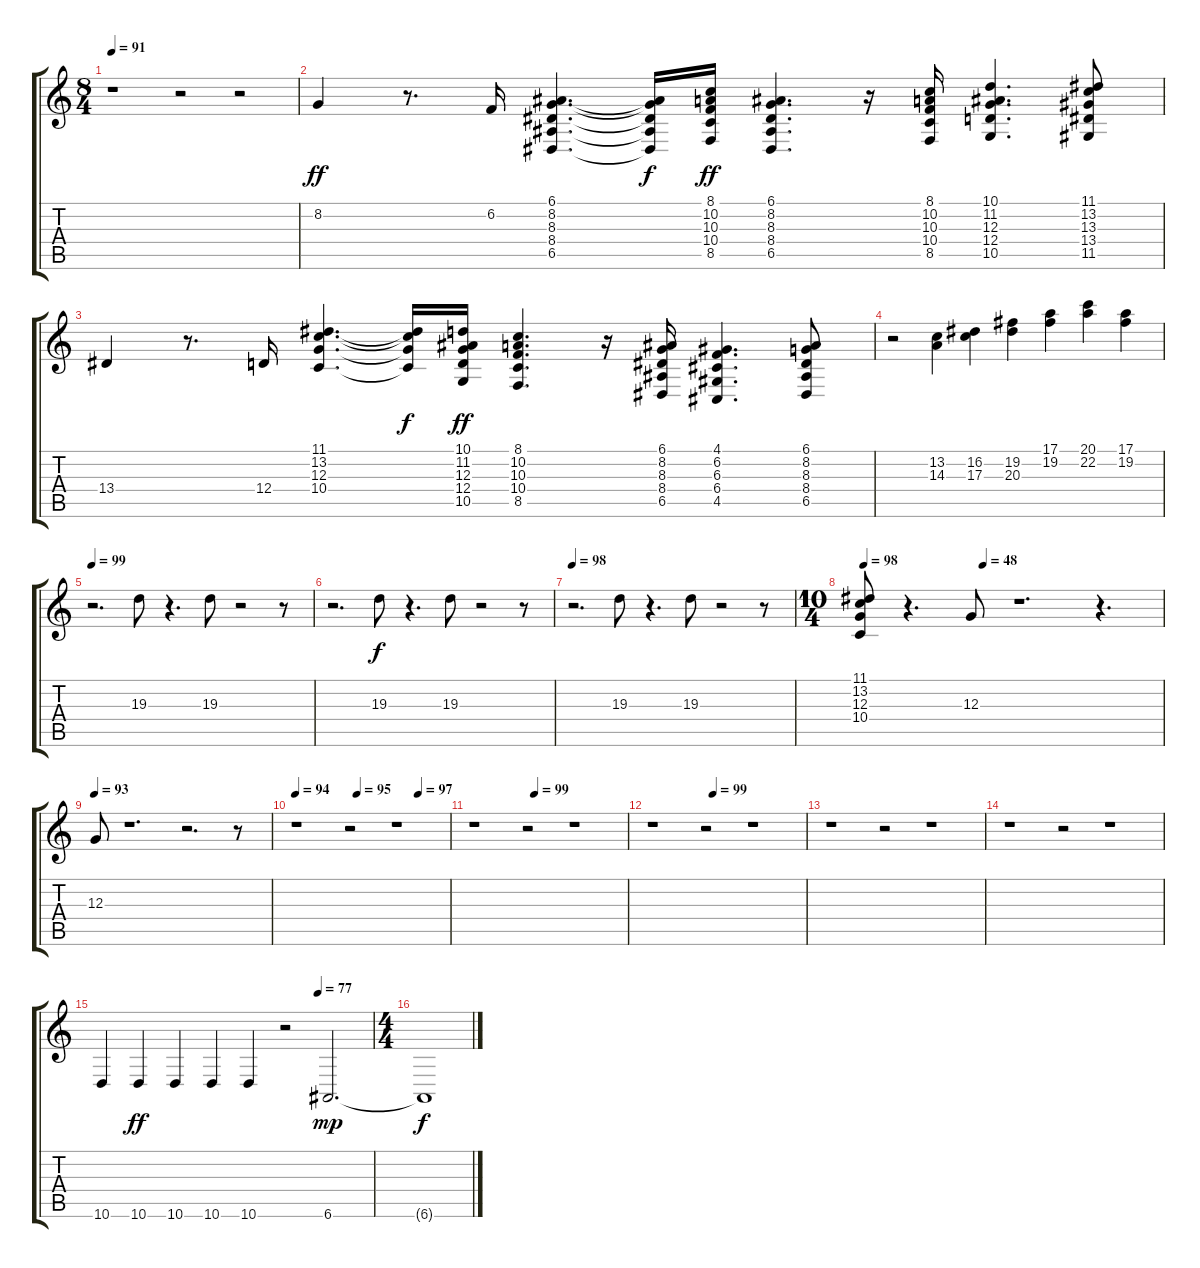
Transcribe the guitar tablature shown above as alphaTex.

\track "" {instrument stringensemble1}
\staff {score tabs}
\tuning (E4 B3 G3 D3 A2 E2) {hide}
\ts (8 4)
\tempo 91
\clef g2
\ks c
r.1{dy mp} r.2 r.2 |
8.2.4{dy ff} r.8{d} 6.2.16 (6.1 8.2 8.3 8.4 6.5).4{d} (6.1{t} 8.2{t} 8.3{t} 8.4{t} 6.5{t}).16{dy f} (8.1 10.2 10.3 10.4 8.5).16{dy ff} (6.1 8.2 8.3 8.4 6.5).4{d} r.16 (8.1 10.2 10.3 10.4 8.5).16 (10.1 11.2 12.3 12.4 10.5).4{d} (11.1 13.2 13.3 13.4 11.5).8 |
13.4.4 r.8{d} 12.4.16 (11.1 13.2 12.3 10.4).4{d} (11.1{t} 13.2{t} 12.3{t} 10.4{t}).16{dy f} (10.1 11.2 12.3 12.4 10.5).16{dy ff} (8.1 10.2 10.3 10.4 8.5).4{d} r.16 (6.1 8.2 8.3 8.4 6.5).16 (4.1 6.2 6.3 6.4 4.5).4{d} (6.1 8.2 8.3 8.4 6.5).8 |
r.2 (13.2 14.3).4 (16.2 17.3).4 (19.2 20.3).4 (17.1 19.2).4 (20.1 22.2).4 (17.1 19.2).4 |
\tempo 99
r.2{d} 19.3.8 r.4{d} 19.3.8 r.2 r.8 |
r.2{d} 19.3.8{dy f} r.4{d} 19.3.8 r.2 r.8 |
\tempo 98
r.2{d} 19.3.8 r.4{d} 19.3.8 r.2 r.8 |
\ts (10 4)
\tempo 98
\tempo (48 0.4)
(11.1 13.2 12.3 10.4).8 r.4{d} 12.3.8 r.1{d} r.4{d} |
\tempo 93
12.3.8 r.1{d} r.2{d} r.8 |
\tempo 94
\tempo (95 0.4)
\tempo (97 0.8)
r.1 r.2 r.1 |
\tempo (99 0.4)
r.1 r.2 r.1 |
\tempo (99 0.4)
r.1 r.2 r.1 |
r.1 r.2 r.1 |
r.1 r.2 r.1 |
\tempo (77 0.8)
10.6.4 10.6.4{dy ff} 10.6.4 10.6.4 10.6.4 r.2 6.6.2{d dy mp} |
\ts (4 4)
6.6{t}.1{dy f}
